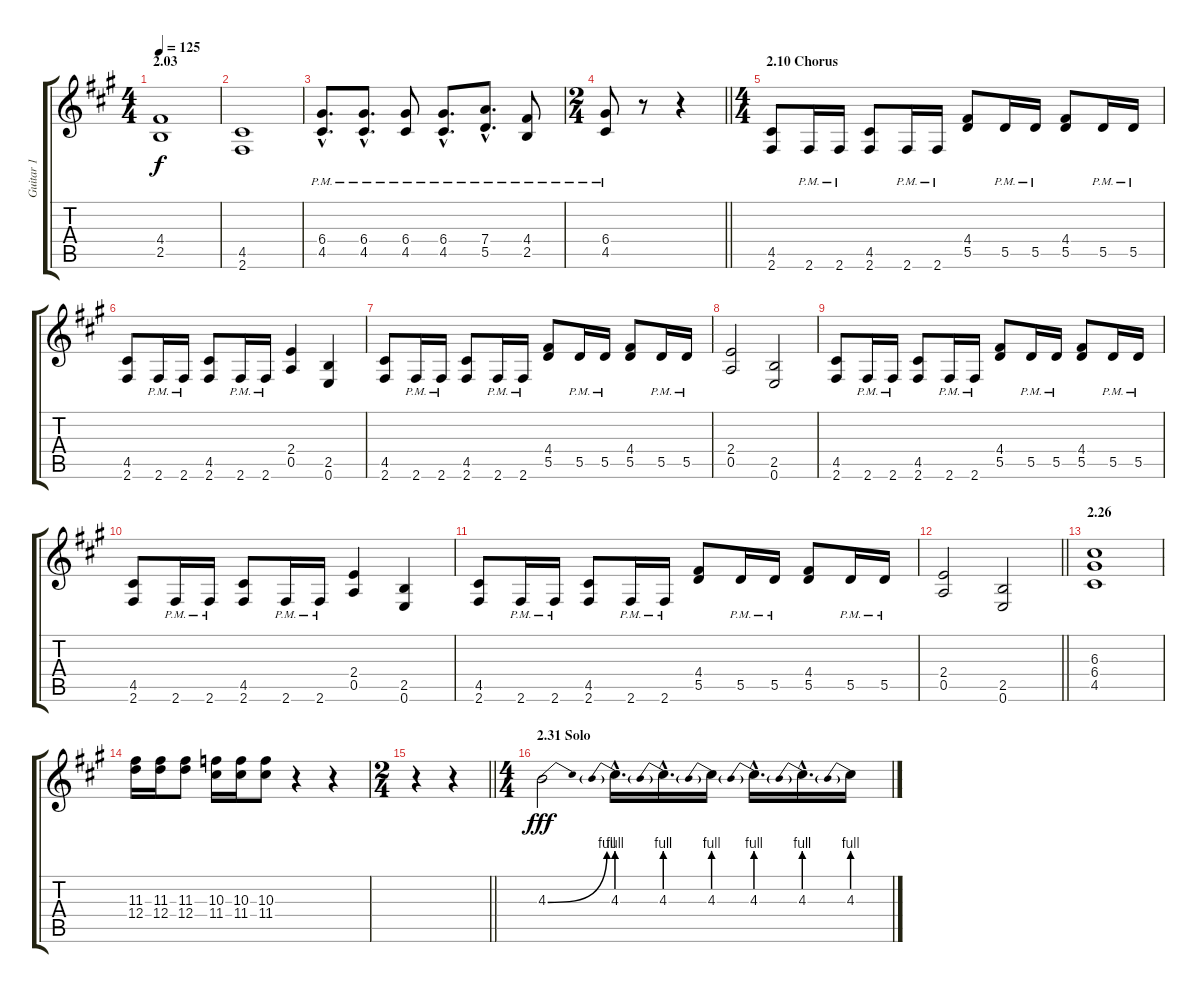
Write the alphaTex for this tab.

\track ("Guitar 1" "Guitar 1") {instrument distortionguitar}
\staff {score tabs}
\tuning (E4 B3 G3 D3 A2 E2) {hide}
\ts (4 4)
\section ("" "2.03")
\tempo 125
\clef g2
\ks f#minor
(4.4 2.5).1{dy f} |
(4.5 2.6).1 |
(6.4{hac pm} 4.5{hac pm}).8{d} (6.4{hac pm} 4.5{hac pm}).8{d} (6.4{pm} 4.5{pm}).8 (6.4{hac pm} 4.5{hac pm}).8{d} (7.4{hac pm} 5.5{hac pm}).8{d} (4.4{pm} 2.5{pm}).8 |
\ts (2 4)
\barLineRight lightlight
(6.4{pm} 4.5{pm}).8 r.8 r.4 |
\ts (4 4)
\section ("" "2.10 Chorus")
(4.5 2.6).8 2.6{pm}.16 2.6{pm}.16 (4.5 2.6).8 2.6{pm}.16 2.6{pm}.16 (4.4 5.5).8 5.5{pm}.16 5.5{pm}.16 (4.4 5.5).8 5.5{pm}.16 5.5{pm}.16 |
(4.5 2.6).8 2.6{pm}.16 2.6{pm}.16 (4.5 2.6).8 2.6{pm}.16 2.6{pm}.16 (2.4 0.5).4 (2.5 0.6).4 |
(4.5 2.6).8 2.6{pm}.16 2.6{pm}.16 (4.5 2.6).8 2.6{pm}.16 2.6{pm}.16 (4.4 5.5).8 5.5{pm}.16 5.5{pm}.16 (4.4 5.5).8 5.5{pm}.16 5.5{pm}.16 |
(2.4 0.5).2 (2.5 0.6).2 |
(4.5 2.6).8 2.6{pm}.16 2.6{pm}.16 (4.5 2.6).8 2.6{pm}.16 2.6{pm}.16 (4.4 5.5).8 5.5{pm}.16 5.5{pm}.16 (4.4 5.5).8 5.5{pm}.16 5.5{pm}.16 |
(4.5 2.6).8 2.6{pm}.16 2.6{pm}.16 (4.5 2.6).8 2.6{pm}.16 2.6{pm}.16 (2.4 0.5).4 (2.5 0.6).4 |
(4.5 2.6).8 2.6{pm}.16 2.6{pm}.16 (4.5 2.6).8 2.6{pm}.16 2.6{pm}.16 (4.4 5.5).8 5.5{pm}.16 5.5{pm}.16 (4.4 5.5).8 5.5{pm}.16 5.5{pm}.16 |
\barLineRight lightlight
(2.4 0.5).2 (2.5 0.6).2 |
\section ("" "2.26")
(6.3 6.4 4.5).1 |
(11.3 12.4).16 (11.3 12.4).16 (11.3 12.4).8 (10.3 11.4).16 (10.3 11.4).16 (10.3 11.4).8 r.4 r.4 |
\ts (2 4)
\barLineRight lightlight
r.4 r.4 |
\ts (4 4)
\section ("" "2.31 Solo")
4.3{be (bend 0 0 60 4)}.2{dy fff instrument distortionguitar} 4.3{be (prebend 0 4 60 4) hac}.16{d} 4.3{be (prebend 0 4 60 4) hac}.16{d} 4.3{be (prebend 0 4 60 4)}.16 4.3{be (prebend 0 4 60 4) hac}.16{d} 4.3{be (prebend 0 4 60 4) hac}.16{d} 4.3{be (prebend 0 4 60 4)}.16
